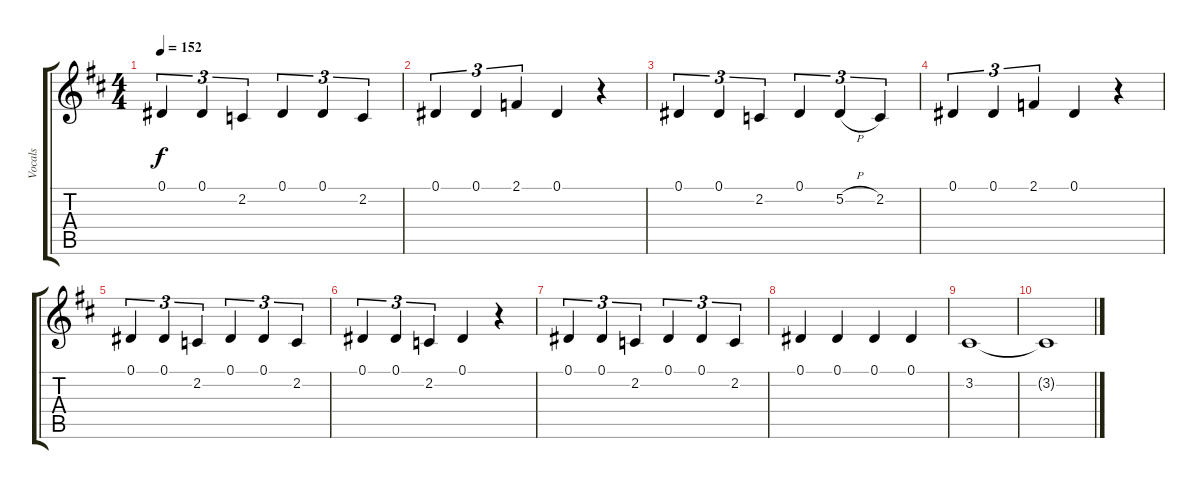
\track ("Vocals" "Vocals") {instrument clarinet}
\staff {score tabs}
\tuning (Eb4 Bb3 Gb3 Db3 Ab2 Eb2) {hide}
\ts (4 4)
\tempo 152
\clef g2
\ks d
0.1.4{tu (3 2) dy f} 0.1.4{tu (3 2)} 2.2.4{tu (3 2)} 0.1.4{tu (3 2)} 0.1.4{tu (3 2)} 2.2.4{tu (3 2)} |
0.1.4{tu (3 2)} 0.1.4{tu (3 2)} 2.1.4{tu (3 2)} 0.1.4 r.4 |
0.1.4{tu (3 2)} 0.1.4{tu (3 2)} 2.2.4{tu (3 2)} 0.1.4{tu (3 2)} 5.2{h}.4{tu (3 2)} 2.2.4{tu (3 2)} |
0.1.4{tu (3 2)} 0.1.4{tu (3 2)} 2.1.4{tu (3 2)} 0.1.4 r.4 |
0.1.4{tu (3 2)} 0.1.4{tu (3 2)} 2.2.4{tu (3 2)} 0.1.4{tu (3 2)} 0.1.4{tu (3 2)} 2.2.4{tu (3 2)} |
0.1.4{tu (3 2)} 0.1.4{tu (3 2)} 2.2.4{tu (3 2)} 0.1.4 r.4 |
0.1.4{tu (3 2)} 0.1.4{tu (3 2)} 2.2.4{tu (3 2)} 0.1.4{tu (3 2)} 0.1.4{tu (3 2)} 2.2.4{tu (3 2)} |
0.1.4 0.1.4 0.1.4 0.1.4 |
3.2.1 |
3.2{t}.1
